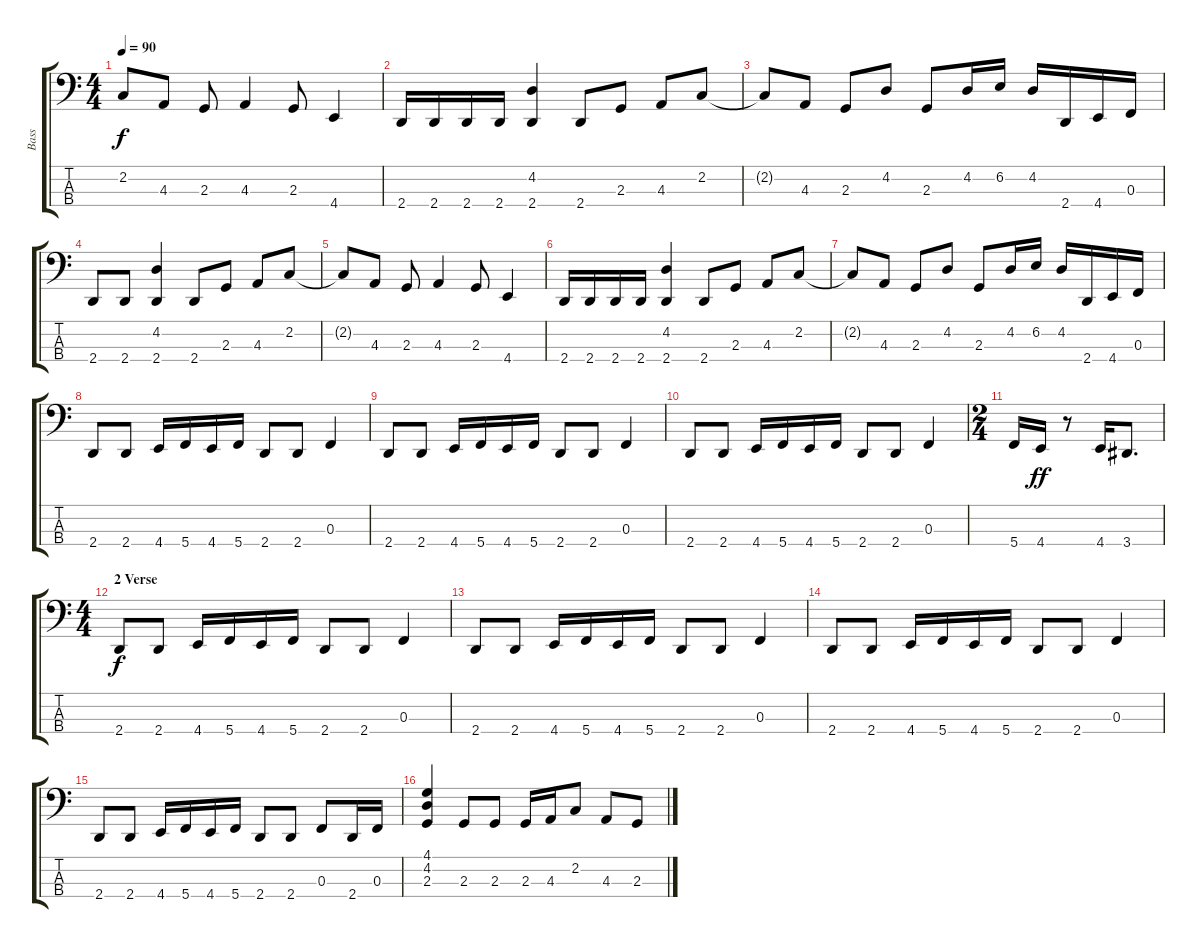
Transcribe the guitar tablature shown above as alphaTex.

\track ("Bass" "Bass") {instrument electricbasspick}
\staff {score tabs}
\tuning (Eb2 Bb1 F1 C1) {hide}
\ts (4 4)
\tempo 90
\clef f4
\ks c
2.2{t}.8{dy f} 4.3.8 2.3.8 4.3.4 2.3.8 4.4.4 |
2.4.16 2.4.16 2.4.16 2.4.16 (4.2 2.4).4 2.4.8 2.3.8 4.3.8 2.2.8 |
2.2{t}.8 4.3.8 2.3.8 4.2.8 2.3.8 4.2.16 6.2.16 4.2.16 2.4.16 4.4.16 0.3.16 |
2.4.8 2.4.8 (4.2 2.4).4 2.4.8 2.3.8 4.3.8 2.2.8 |
2.2{t}.8 4.3.8 2.3.8 4.3.4 2.3.8 4.4.4 |
2.4.16 2.4.16 2.4.16 2.4.16 (4.2 2.4).4 2.4.8 2.3.8 4.3.8 2.2.8 |
2.2{t}.8 4.3.8 2.3.8 4.2.8 2.3.8 4.2.16 6.2.16 4.2.16 2.4.16 4.4.16 0.3.16 |
2.4.8 2.4.8 4.4.16 5.4.16 4.4.16 5.4.16 2.4.8 2.4.8 0.3.4 |
2.4.8 2.4.8 4.4.16 5.4.16 4.4.16 5.4.16 2.4.8 2.4.8 0.3.4 |
2.4.8 2.4.8 4.4.16 5.4.16 4.4.16 5.4.16 2.4.8 2.4.8 0.3.4 |
\ts (2 4)
5.4.16 4.4.16{dy ff} r.8 4.4.16 3.4.8{d} |
\ts (4 4)
\section ("" "2 Verse")
2.4.8{dy f} 2.4.8 4.4.16 5.4.16 4.4.16 5.4.16 2.4.8 2.4.8 0.3.4 |
2.4.8 2.4.8 4.4.16 5.4.16 4.4.16 5.4.16 2.4.8 2.4.8 0.3.4 |
2.4.8 2.4.8 4.4.16 5.4.16 4.4.16 5.4.16 2.4.8 2.4.8 0.3.4 |
2.4.8 2.4.8 4.4.16 5.4.16 4.4.16 5.4.16 2.4.8 2.4.8 0.3.8 2.4.16 0.3.16 |
(4.1 4.2 2.3).4 2.3.8 2.3.8 2.3.16 4.3.16 2.2.8 4.3.8 2.3.8
